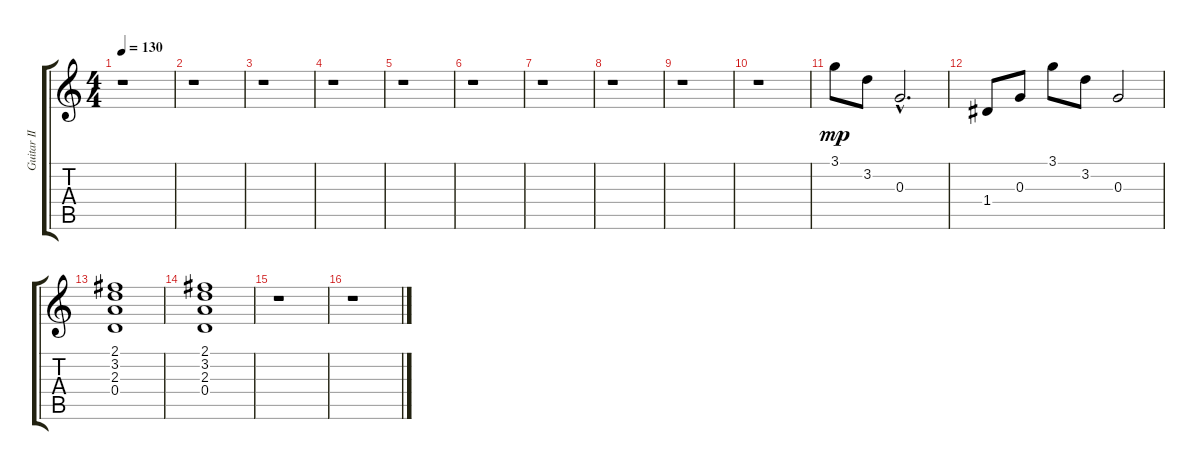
\track ("Guitar II" "Guitar II") {instrument electricguitarclean}
\staff {score tabs}
\tuning (E4 B3 G3 D3 A2 E2) {hide}
\ts (4 4)
\tempo 130
\clef g2
\ks c
r.1{dy f} |
r.1 |
r.1 |
r.1 |
r.1 |
r.1 |
r.1 |
r.1 |
r.1 |
r.1 |
3.1.8{dy mp} 3.2.8 0.3{hac}.2{d} |
1.4.8 0.3.8 3.1.8 3.2.8 0.3.2 |
(2.1 3.2 2.3 0.4).1 |
(2.1 3.2 2.3 0.4).1 |
r.1 |
r.1
